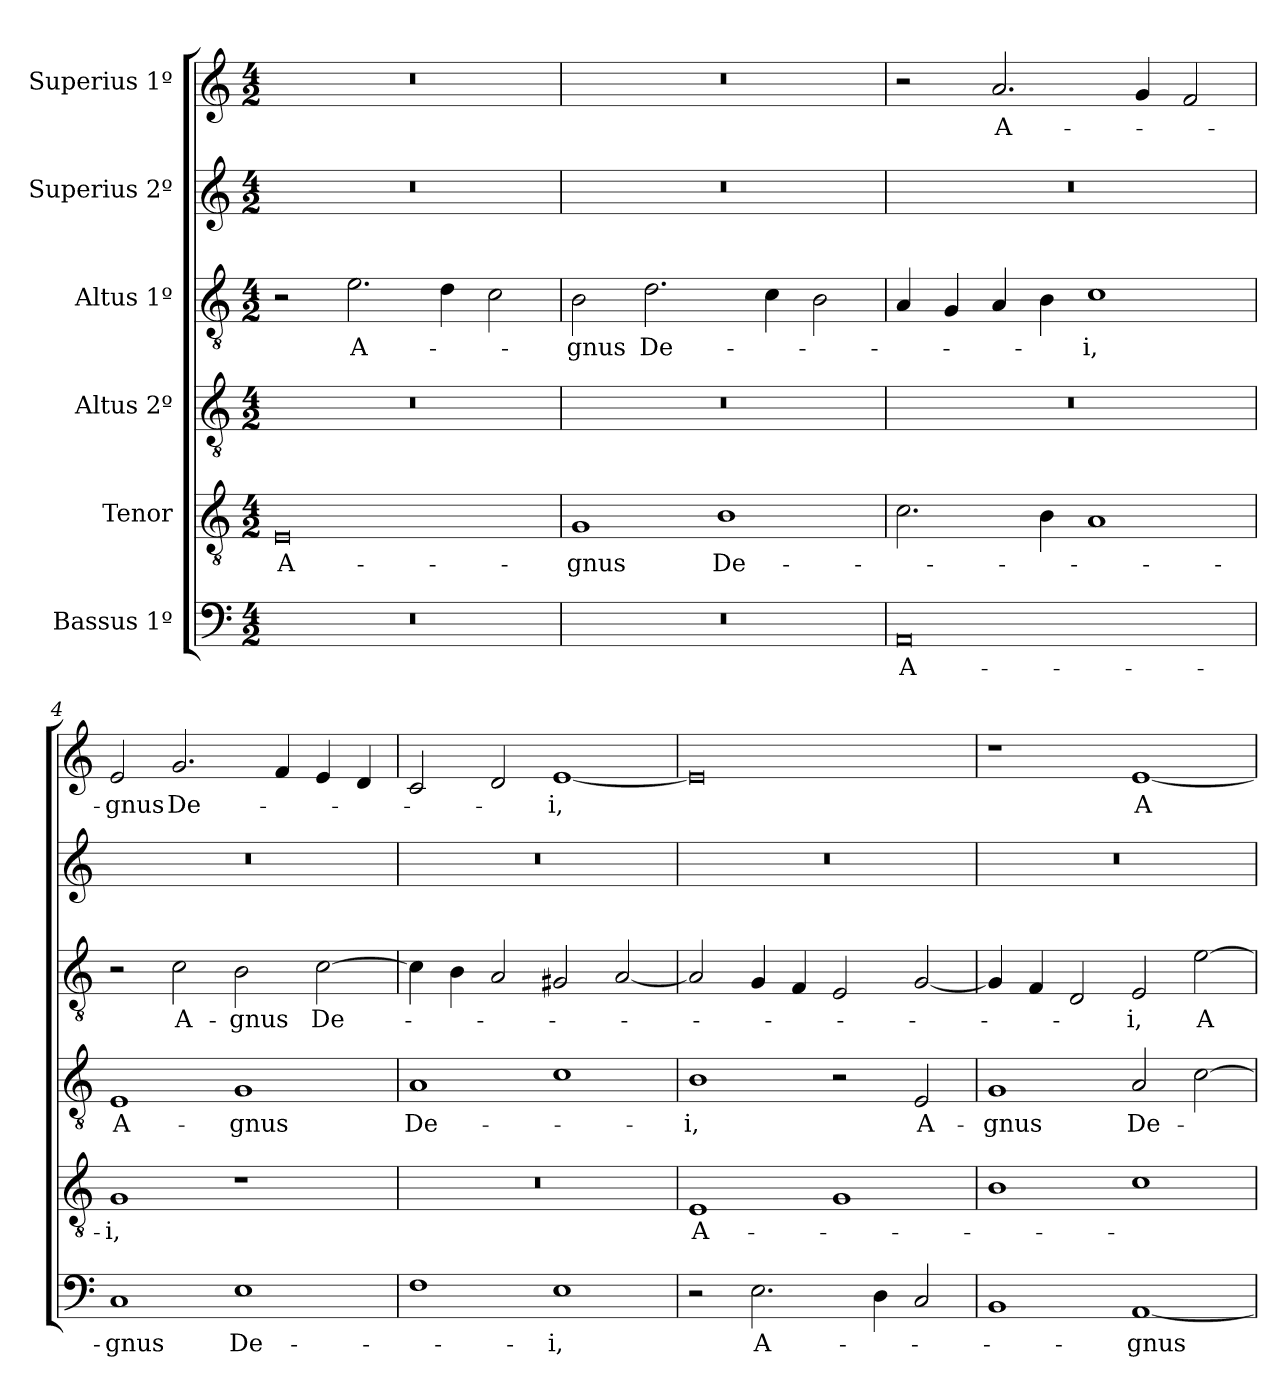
**kern	**text	**kern	**text	**kern	**text	**kern	**text	**kern	**kern	**text
*part6	*part6	*part5	*part5	*part4	*part4	*part3	*part3	*part2	*part1	*part1
*staff6	*staff6	*staff5	*staff5	*staff4	*staff4	*staff3	*staff3	*staff2	*staff1	*staff1
*I"Bassus 1º	*	*I"Tenor	*	*I"Altus 2º	*	*I"Altus 1º	*	*I"Superius 2º	*I"Superius 1º	*
*clefF4	*	*clefGv2	*	*clefGv2	*	*clefGv2	*	*clefG2	*clefG2	*
*k[]	*	*k[]	*	*k[]	*	*k[]	*	*k[]	*k[]	*
*M4/2	*	*M4/2	*	*M4/2	*	*M4/2	*	*M4/2	*M4/2	*
=1	=1	=1	=1	=1	=1	=1	=1	=1	=1	=1
0r	.	0E/	A-	0r	.	2r	.	0r	0r	.
.	.	.	.	.	.	2.e\	A-	.	.	.
.	.	.	.	.	.	4d\	.	.	.	.
.	.	.	.	.	.	2c\	.	.	.	.
=2	=2	=2	=2	=2	=2	=2	=2	=2	=2	=2
0r	.	1G/	-gnus	0r	.	2B\	-gnus	0r	0r	.
.	.	.	.	.	.	2.d\	De-	.	.	.
.	.	1B\	De-	.	.	.	.	.	.	.
.	.	.	.	.	.	4c\	.	.	.	.
.	.	.	.	.	.	2B\	.	.	.	.
=3	=3	=3	=3	=3	=3	=3	=3	=3	=3	=3
0AA/	A-	2.c\	.	0r	.	4A/	.	0r	2r	.
.	.	.	.	.	.	4G/	.	.	.	.
.	.	.	.	.	.	4A/	.	.	2.a/	A-
.	.	4B\	.	.	.	4B\	.	.	.	.
.	.	1A/	.	.	.	1c\	-i,	.	.	.
.	.	.	.	.	.	.	.	.	4g/	.
.	.	.	.	.	.	.	.	.	2f/	.
=4	=4	=4	=4	=4	=4	=4	=4	=4	=4	=4
1C/	-gnus	1G/	-i,	1E/	A-	2r	.	0r	2e/	-gnus
.	.	.	.	.	.	2c\	A-	.	2.g/	De-
1E\	De-	1r	.	1G/	-gnus	2B\	-gnus	.	.	.
.	.	.	.	.	.	.	.	.	4f/	.
.	.	.	.	.	.	[2c\	De-	.	4e/	.
.	.	.	.	.	.	.	.	.	4d/	.
=5	=5	=5	=5	=5	=5	=5	=5	=5	=5	=5
1F\	.	0r	.	1A/	De-	4c\]	.	0r	2c/	.
.	.	.	.	.	.	4B\	.	.	.	.
.	.	.	.	.	.	2A/	.	.	2d/	.
1E\	-i,	.	.	1c\	.	2G#X/	.	.	[1e/	-i,
.	.	.	.	.	.	[2A/	.	.	.	.
=6	=6	=6	=6	=6	=6	=6	=6	=6	=6	=6
2r	.	1E/	A-	1B\	-i,	2A/]	.	0r	0e/]	.
2.E\	A-	.	.	.	.	4G/	.	.	.	.
.	.	.	.	.	.	4F/	.	.	.	.
.	.	1G/	.	2r	.	2E/	.	.	.	.
4D\	.	.	.	.	.	.	.	.	.	.
2C/	.	.	.	2E/	A-	[2G/	.	.	.	.
=7	=7	=7	=7	=7	=7	=7	=7	=7	=7	=7
1BB/	.	1B\	.	1G/	-gnus	4G/]	.	0r	1r	.
.	.	.	.	.	.	4F/	.	.	.	.
.	.	.	.	.	.	2D/	.	.	.	.
[1AA/	gnus-	1c\	.	2A/	De-	2E/	-i,	.	[1e/	A-
.	.	.	.	[2c\	.	[2e\	A-	.	.	.
=	=	=	=	=	=	=	=	=	=	=
*-	*-	*-	*-	*-	*-	*-	*-	*-	*-	*-
